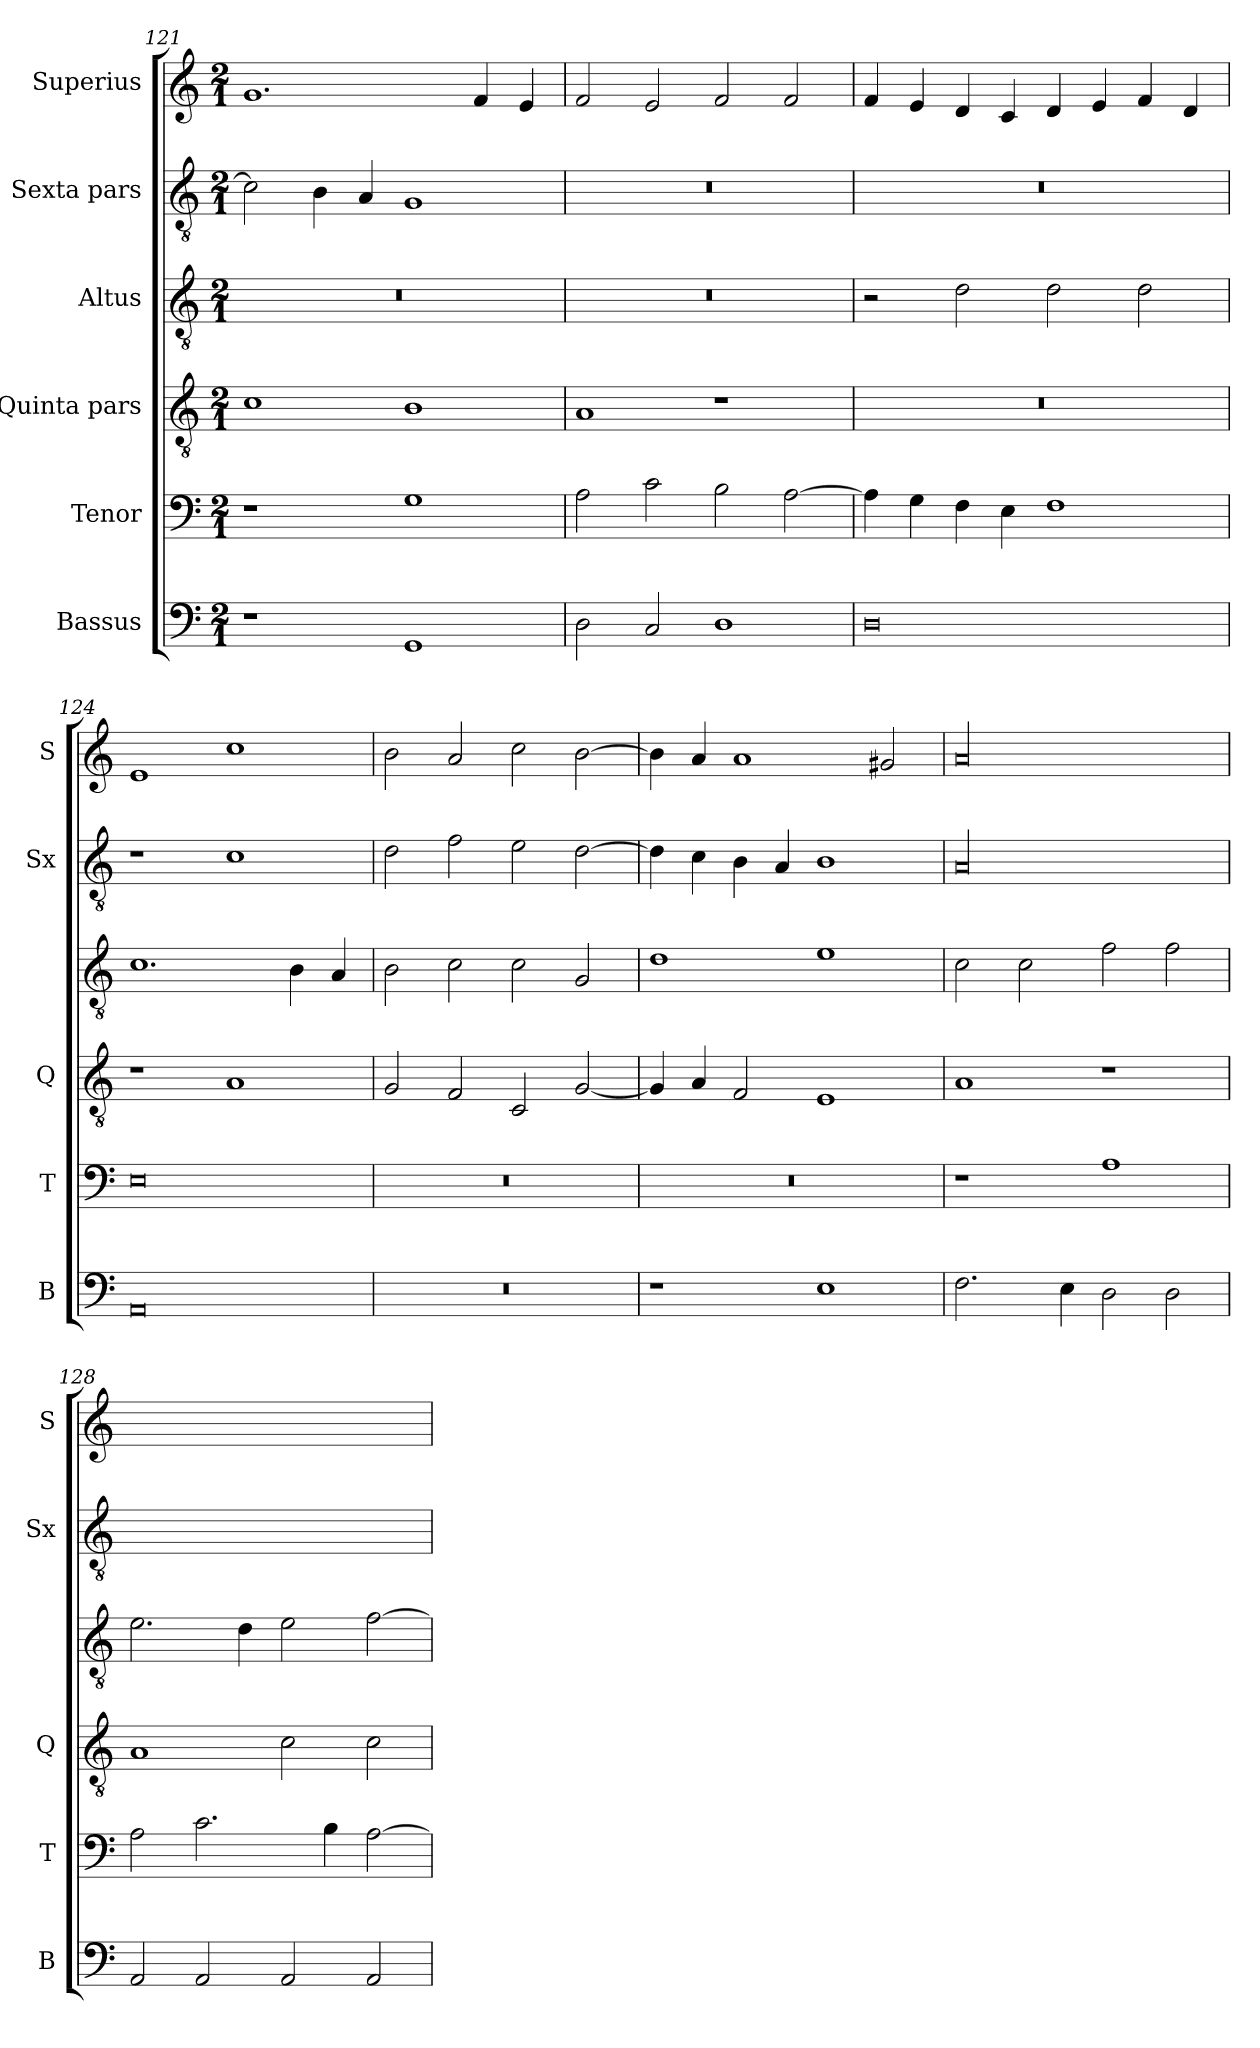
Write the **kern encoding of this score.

**kern	**kern	**kern	**kern	**kern	**kern
*part6	*part5	*part4	*part3	*part2	*part1
*staff6	*staff5	*staff4	*staff3	*staff2	*staff1
*I"Bassus	*I"Tenor	*I"Quinta pars	*I"Altus	*I"Sexta pars	*I"Superius
*I'B	*I'T	*I'Q	*	*I'Sx	*I'S
*clefF4	*clefF4	*clefGv2	*clefGv2	*clefGv2	*clefG2
*k[]	*k[]	*k[]	*k[]	*k[]	*k[]
*M2/1	*M2/1	*M2/1	*M2/1	*M2/1	*M2/1
=121	=121	=121	=121	=121	=121
1r	1r	1c	0r	2c\]	1.g
.	.	.	.	4B\	.
.	.	.	.	4A/	.
1GG	1G	1B	.	1G	.
.	.	.	.	.	4f/
.	.	.	.	.	4e/
=122	=122	=122	=122	=122	=122
2D\	2A\	1A	0r	0r	2f/
2C/	2c\	.	.	.	2e/
1D	2B\	1r	.	.	2f/
.	[2A\	.	.	.	2f/
=123	=123	=123	=123	=123	=123
0D	4A\]	0r	2r	0r	4f/
.	4G\	.	.	.	4e/
.	4F\	.	2d\	.	4d/
.	4E\	.	.	.	4c/
.	1F	.	2d\	.	4d/
.	.	.	.	.	4e/
.	.	.	2d\	.	4f/
.	.	.	.	.	4d/
=124	=124	=124	=124	=124	=124
0AA	0E	1r	1.c	1r	1e
.	.	1A	.	1c	1cc
.	.	.	4B\	.	.
.	.	.	4A/	.	.
=125	=125	=125	=125	=125	=125
0r	0r	2G/	2B\	2d\	2b\
.	.	2F/	2c\	2f\	2a/
.	.	2C/	2c\	2e\	2cc\
.	.	[2G	2G/	[2d\	[2b\
=126	=126	=126	=126	=126	=126
1r	0r	4G]	1d	4d\]	4b\]
.	.	4A	.	4c\	4a/
.	.	2F	.	4B\	1a
.	.	.	.	4A/	.
1E	.	1E	1e	1B	.
.	.	.	.	.	2g#X/
=127	=127	=127	=127	=127	=127
!	!	!	!	!LO:N:vis=00	!LO:N:vis=00
2.F\	1r	1A	2c\	0A	0a
.	.	.	2c\	.	.
4E\	.	.	.	.	.
2D\	1A	1r	2f\	.	.
2D\	.	.	2f\	.	.
=128	=128	=128	=128	=128	=128
2AA/	2A\	1A	2.e\	0Ayy	0ayy
2AA/	2.c\	.	.	.	.
.	.	.	4d\	.	.
2AA/	.	2c\	2e\	.	.
.	4B\	.	.	.	.
2AA/	[2A\	2c\	[2f\	.	.
=	=	=	=	=	=
*-	*-	*-	*-	*-	*-
